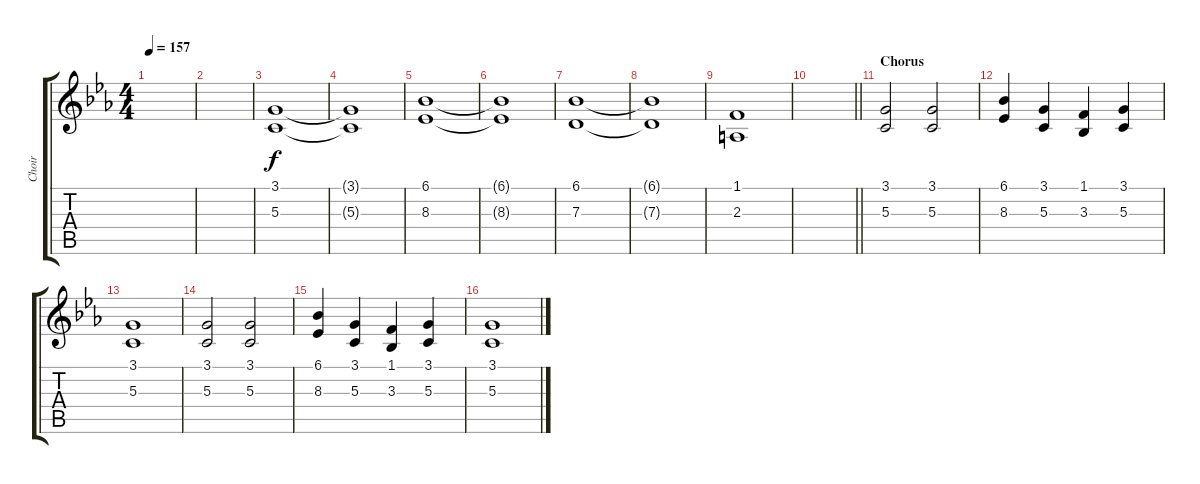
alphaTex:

\track ("Choir" "Choir") {instrument choiraahs}
\staff {score tabs}
\tuning (E4 B3 G3 D3 A2 E2) {hide}
\ts (4 4)
\tempo 157
\clef g2
\ks eb
|
|
(3.1 5.3).1 |
(3.1{t} 5.3{t}).1 |
(6.1 8.3).1 |
(6.1{t} 8.3{t}).1 |
(6.1 7.3).1 |
(6.1{t} 7.3{t}).1 |
(1.1 2.3).1 |
\barLineRight lightlight
|
\section ("" "Chorus")
(3.1 5.3).2 (3.1 5.3).2 |
(6.1 8.3).4 (3.1 5.3).4 (1.1 3.3).4 (3.1 5.3).4 |
(3.1 5.3).1 |
(3.1 5.3).2 (3.1 5.3).2 |
(6.1 8.3).4 (3.1 5.3).4 (1.1 3.3).4 (3.1 5.3).4 |
(3.1 5.3).1
